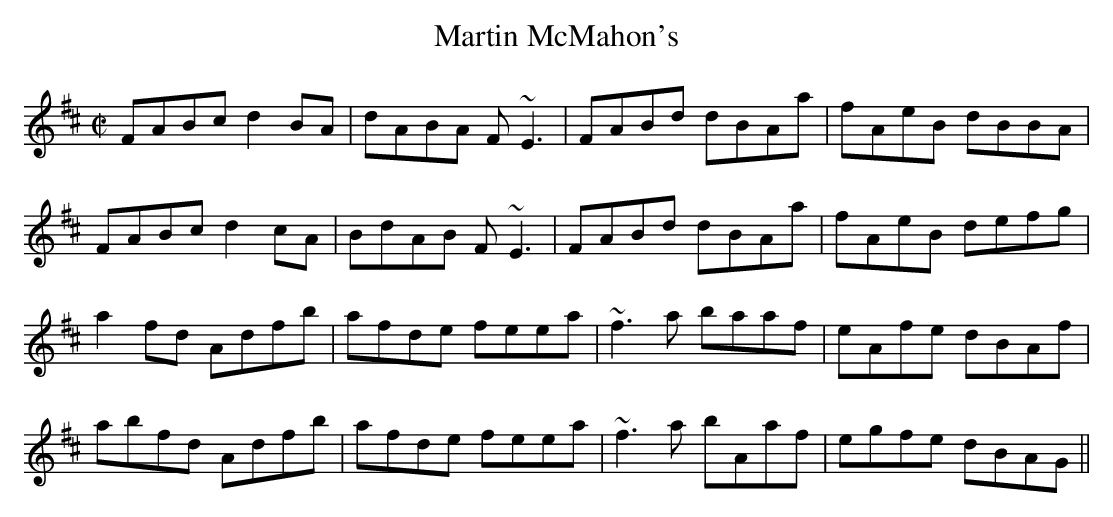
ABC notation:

X:1
T:Martin McMahon's
M:C|
L:1/8
K:D
FABc d2BA|dABA F~E3|FABd dBAa|fAeB dBBA|
!FABc d2cA|BdAB F~E3|FABd dBAa|fAeB defg|
!a2fd Adfb|afde feea|~f3a baaf|eAfe dBAf|
!abfd Adfb|afde feea|~f3a bAaf|egfe dBAG||
